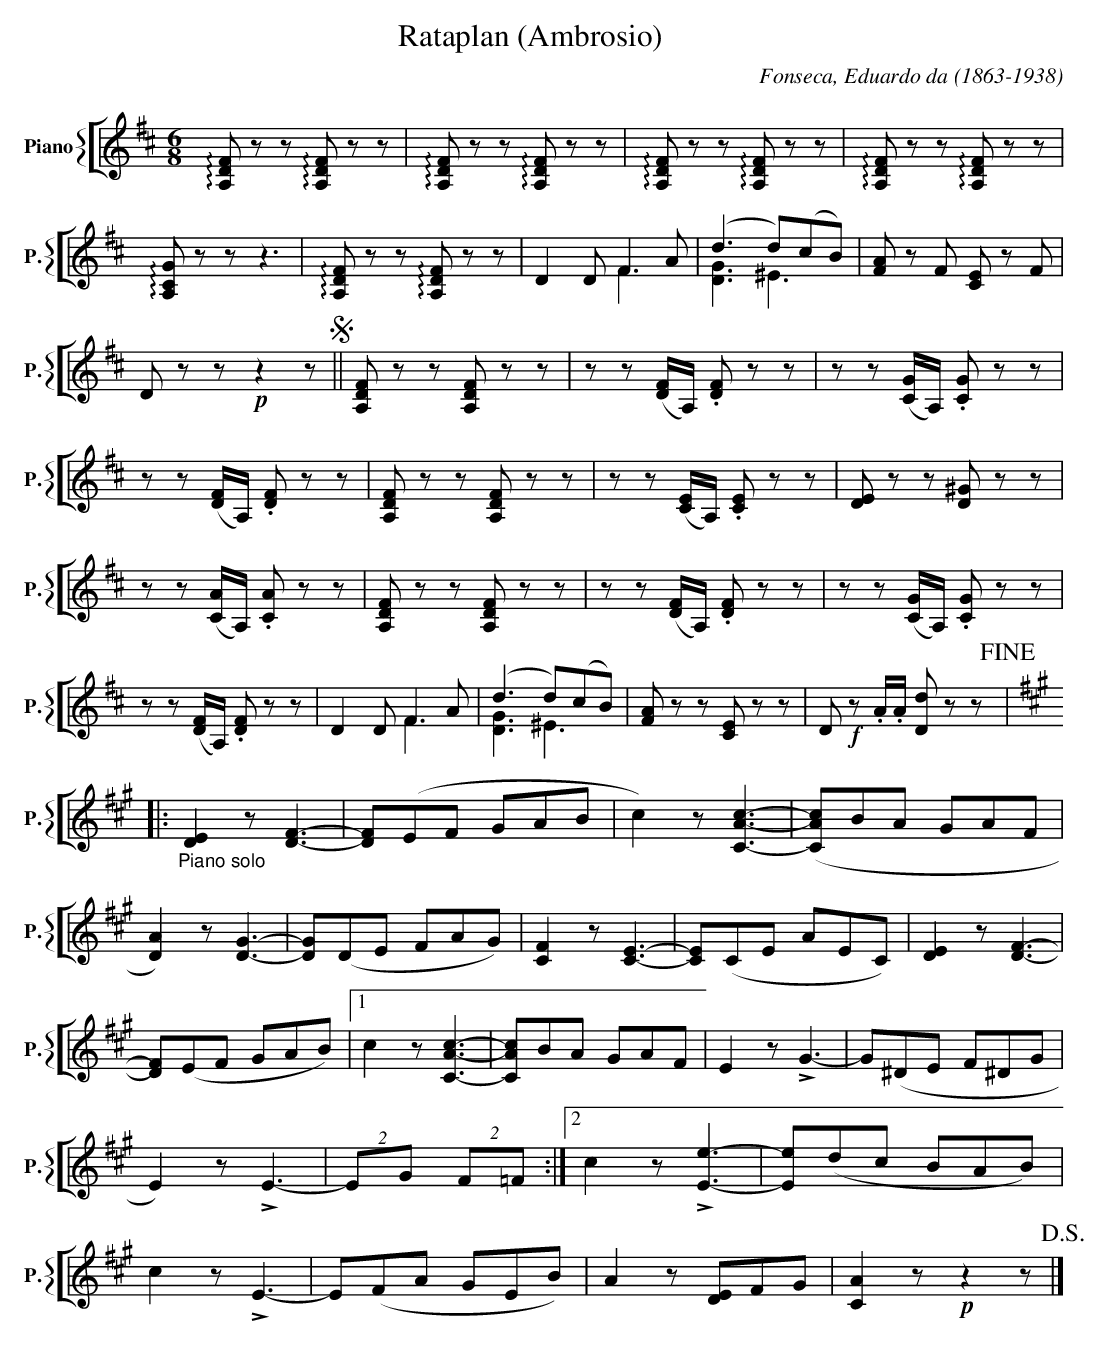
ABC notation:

X:1
T:Rataplan (Ambrosio)
C:Fonseca, Eduardo da (1863-1938)
M:6/8
L:1/8
K:D
V: 7 clef=treble name="Piano" sname="P."
%%staves [{ 7 }]
   !arpeggio![A,DF] z z !arpeggio![A,DF] z z  | !arpeggio![A,DF] z z !arpeggio![A,DF] z z  | \
   !arpeggio![A,DF] z z !arpeggio![A,DF] z z  | !arpeggio![A,DF] z z !arpeggio![A,DF] z z  |  \
   !arpeggio![A,CG]zz z3 | !arpeggio![A,DF]zz !arpeggio![A,DF]zz | D2D F2A & x3 F3 | (d3 d)(cB) & [DG]3 ^E3 | \
   [FA] z F [CE] z F | Dzz !p!z2z !segno!|| [A,DF]zz [A,DF]zz | zz[F(D]/A,/) .[DF]zz | zz[G(C]/A,/) .[CG]zz | \
   zz[F(D]/A,/) .[DF]zz | [A,DF] z z [A,DF] z z | zz[E(C]/A,/) .[CE]zz | [DE]zz [D^G]zz | \
   zz[A(C]/A,/) .[CA]zz | [A,DF] z z [A,DF] z z | zz[F(D]/A,/) .[DF]zz | zz[G(C]/A,/) .[CG]zz | \
   zz[F(D]/A,/) .[DF]zz | D2DF2A & x3 F3 | (d3 d)(cB) & [DG]3 ^E3 | [FA]zz [CE]zz | D !f!z.A/.A/ [Dd]zz !fine!|: \
   [K: A] "_Piano solo" [DE]2z [DF]3- | [FD](EF GAB | c2)z [CAc]3- | ([CAc]BA GAF | [DA]2)z [DG]3- | \
   [DG](DE FAG) | [CF]2z [CE]3-|[CE](CE AEC)| [DE]2z [DF]3-| [DF](EF GAB) |[1 c2z [CAc]3-|[CAc]BA GAF | \
   E2z !>!G3-| G(^DE F^DG| E2)z !>!E3-| (2:3EG (2:3F=F :|2 \
   c2z!>![Ee]3-|[Ee](dc BAB)|c2z !>!E3-| E(FA GEB) | A2z [DE]FG | [CA]2z !p!z2z !D.S.!|]
